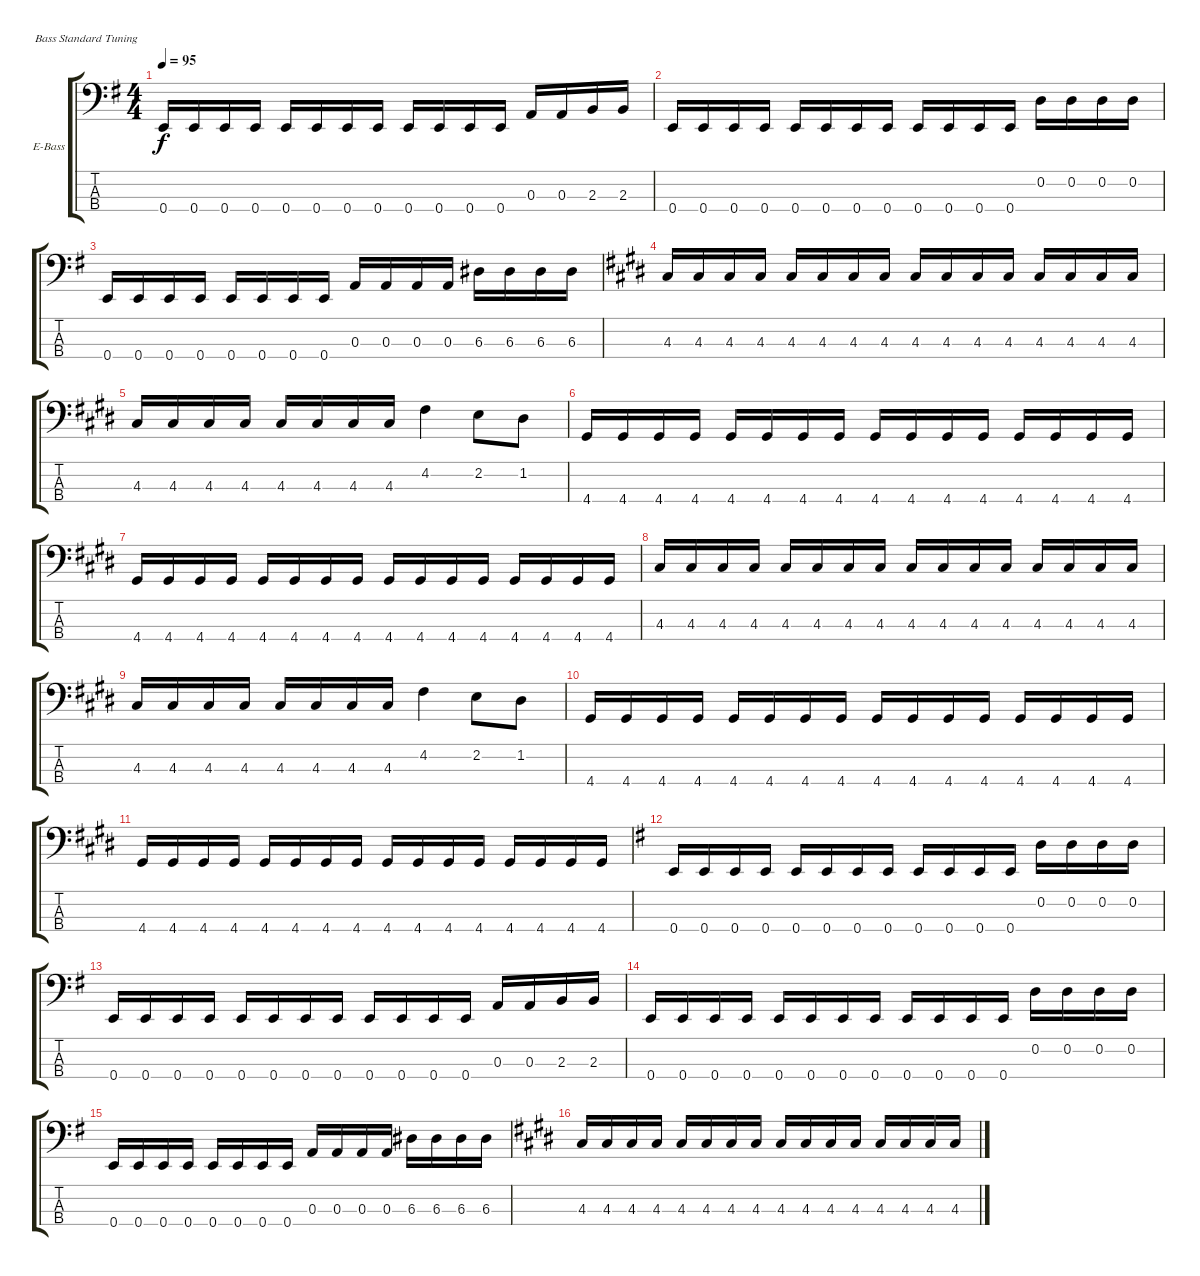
\bracketExtendMode groupsimilarinstruments
\firstSystemTrackNameOrientation horizontal
\otherSystemsTrackNameOrientation horizontal
\track ("Electric Bass" "E-Bass") {mute instrument electricbassfinger}
\staff {score tabs}
\tuning (G2 D2 A1 E1)
\ts (4 4)
\tempo 95
\clef f4
\ks eminor
0.4.16{dy f} 0.4.16 0.4.16 0.4.16 0.4.16 0.4.16 0.4.16 0.4.16 0.4.16 0.4.16 0.4.16 0.4.16 0.3.16 0.3.16 2.3.16 2.3.16 |
0.4.16 0.4.16 0.4.16 0.4.16 0.4.16 0.4.16 0.4.16 0.4.16 0.4.16 0.4.16 0.4.16 0.4.16 0.2.16 0.2.16 0.2.16 0.2.16 |
0.4.16 0.4.16 0.4.16 0.4.16 0.4.16 0.4.16 0.4.16 0.4.16 0.3.16 0.3.16 0.3.16 0.3.16 6.3.16 6.3.16 6.3.16 6.3.16 |
\ks c#minor
4.3.16 4.3.16 4.3.16 4.3.16 4.3.16 4.3.16 4.3.16 4.3.16 4.3.16 4.3.16 4.3.16 4.3.16 4.3.16 4.3.16 4.3.16 4.3.16 |
4.3.16 4.3.16 4.3.16 4.3.16 4.3.16 4.3.16 4.3.16 4.3.16 4.2.4 2.2.8 1.2.8 |
4.4.16 4.4.16 4.4.16 4.4.16 4.4.16 4.4.16 4.4.16 4.4.16 4.4.16 4.4.16 4.4.16 4.4.16 4.4.16 4.4.16 4.4.16 4.4.16 |
4.4.16 4.4.16 4.4.16 4.4.16 4.4.16 4.4.16 4.4.16 4.4.16 4.4.16 4.4.16 4.4.16 4.4.16 4.4.16 4.4.16 4.4.16 4.4.16 |
4.3.16 4.3.16 4.3.16 4.3.16 4.3.16 4.3.16 4.3.16 4.3.16 4.3.16 4.3.16 4.3.16 4.3.16 4.3.16 4.3.16 4.3.16 4.3.16 |
4.3.16 4.3.16 4.3.16 4.3.16 4.3.16 4.3.16 4.3.16 4.3.16 4.2.4 2.2.8 1.2.8 |
4.4.16 4.4.16 4.4.16 4.4.16 4.4.16 4.4.16 4.4.16 4.4.16 4.4.16 4.4.16 4.4.16 4.4.16 4.4.16 4.4.16 4.4.16 4.4.16 |
4.4.16 4.4.16 4.4.16 4.4.16 4.4.16 4.4.16 4.4.16 4.4.16 4.4.16 4.4.16 4.4.16 4.4.16 4.4.16 4.4.16 4.4.16 4.4.16 |
\ks eminor
0.4.16 0.4.16 0.4.16 0.4.16 0.4.16 0.4.16 0.4.16 0.4.16 0.4.16 0.4.16 0.4.16 0.4.16 0.2.16 0.2.16 0.2.16 0.2.16 |
0.4.16 0.4.16 0.4.16 0.4.16 0.4.16 0.4.16 0.4.16 0.4.16 0.4.16 0.4.16 0.4.16 0.4.16 0.3.16 0.3.16 2.3.16 2.3.16 |
0.4.16 0.4.16 0.4.16 0.4.16 0.4.16 0.4.16 0.4.16 0.4.16 0.4.16 0.4.16 0.4.16 0.4.16 0.2.16 0.2.16 0.2.16 0.2.16 |
0.4.16 0.4.16 0.4.16 0.4.16 0.4.16 0.4.16 0.4.16 0.4.16 0.3.16 0.3.16 0.3.16 0.3.16 6.3.16 6.3.16 6.3.16 6.3.16 |
\ks c#minor
4.3.16 4.3.16 4.3.16 4.3.16 4.3.16 4.3.16 4.3.16 4.3.16 4.3.16 4.3.16 4.3.16 4.3.16 4.3.16 4.3.16 4.3.16 4.3.16
